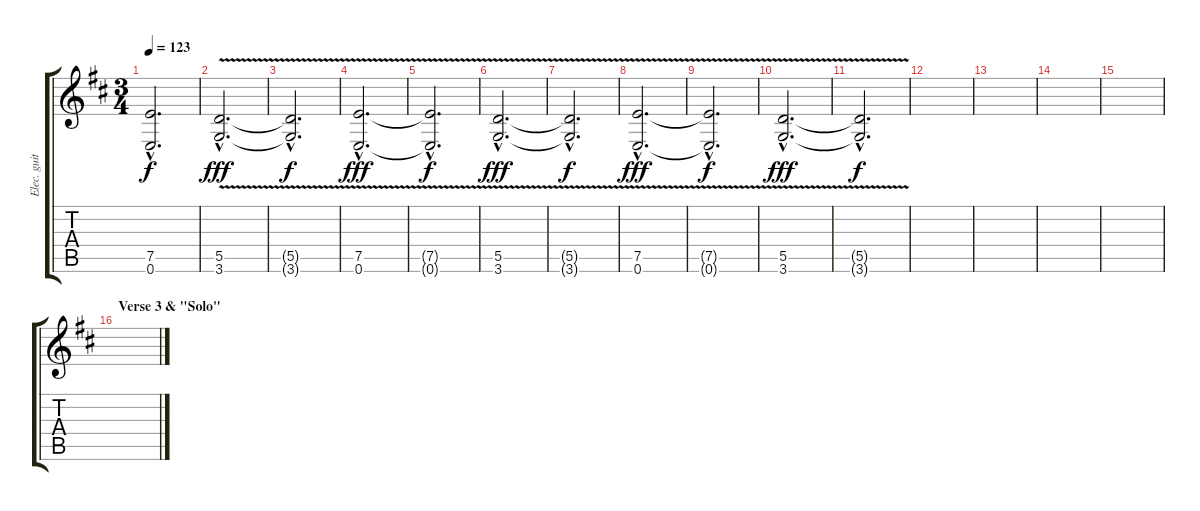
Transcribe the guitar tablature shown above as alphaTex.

\track ("Elec. guitar" "Elec. guit") {instrument distortionguitar}
\staff {score tabs}
\tuning (E4 B3 G3 D3 A2 E2) {hide}
\ts (3 4)
\tempo 123
\clef g2
\ks d
(7.5{hac t} 0.6{hac t}).2{d dy f} |
(5.5{v hac} 3.6{hac}).2{d dy fff} |
(5.5{hac t} 3.6{hac t}).2{d dy f} |
\section ("" "")
(7.5{v hac} 0.6{hac}).2{d dy fff} |
(7.5{hac t} 0.6{hac t}).2{d dy f} |
(5.5{v hac} 3.6{hac}).2{d dy fff} |
(5.5{hac t} 3.6{hac t}).2{d dy f} |
\section ("" "")
(7.5{v hac} 0.6{hac}).2{d dy fff} |
(7.5{hac t} 0.6{hac t}).2{d dy f} |
(5.5{v hac} 3.6{hac}).2{d dy fff} |
(5.5{hac t} 3.6{hac t}).2{d dy f volume 3} |
\section ("" "")
|
|
|
|
\section ("" "Verse 3 & \"Solo\"")
